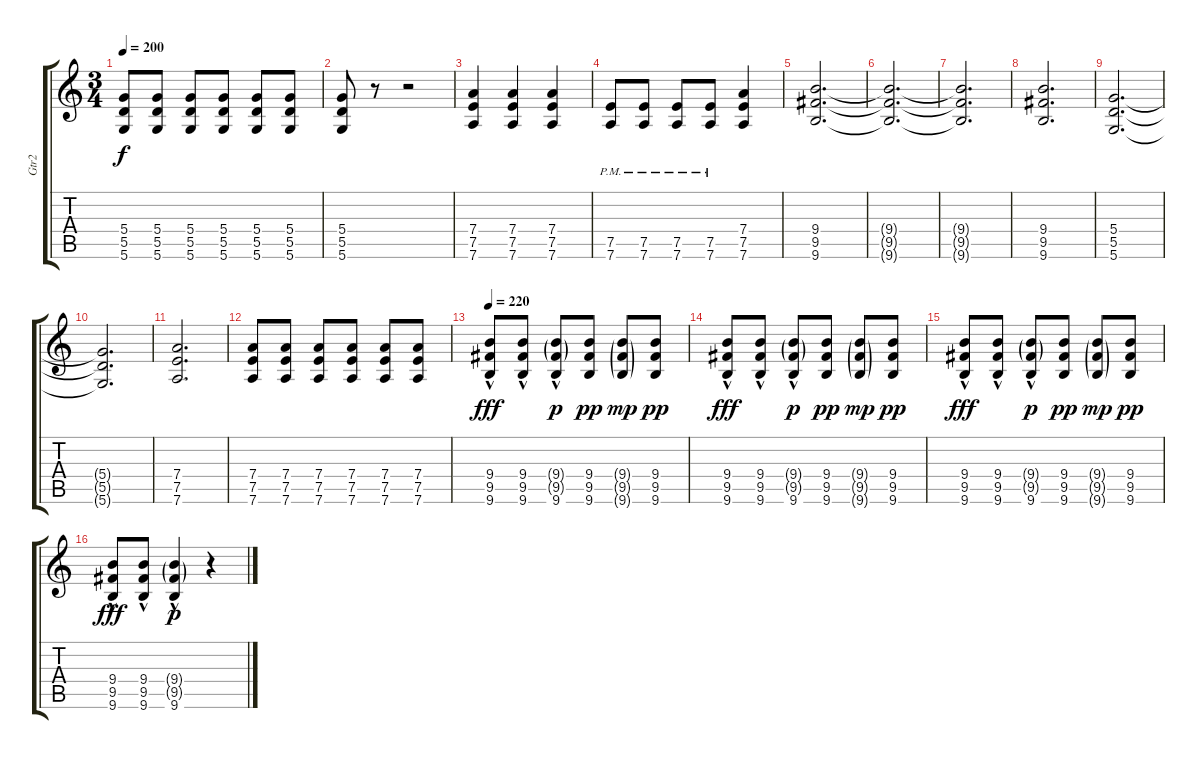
\track ("Gtr2" "Gtr2") {instrument electricguitarjazz}
\staff {score tabs}
\tuning (E4 B3 G3 D3 A2 D2) {hide}
\ts (3 4)
\tempo 200
\clef g2
\ks c
(5.4 5.5 5.6).8{dy f} (5.4 5.5 5.6).8 (5.4 5.5 5.6).8 (5.4 5.5 5.6).8 (5.4 5.5 5.6).8 (5.4 5.5 5.6).8 |
(5.4 5.5 5.6).8 r.8 r.2 |
(7.4 7.5 7.6).4 (7.4 7.5 7.6).4 (7.4 7.5 7.6).4 |
(7.5{pm} 7.6{pm}).8 (7.5{pm} 7.6{pm}).8 (7.5{pm} 7.6{pm}).8 (7.5{pm} 7.6{pm}).8 (7.4 7.5 7.6).4 |
(9.4 9.5 9.6).2{d} |
(9.4{t} 9.5{t} 9.6{t}).2{d} |
(9.4{t} 9.5{t} 9.6{t}).2{d} |
(9.4 9.5 9.6).2{d} |
(5.4 5.5 5.6).2{d} |
(5.4{t} 5.5{t} 5.6{t}).2{d} |
(7.4 7.5 7.6).2{d} |
(7.4 7.5 7.6).8 (7.4 7.5 7.6).8 (7.4 7.5 7.6).8 (7.4 7.5 7.6).8 (7.4 7.5 7.6).8 (7.4 7.5 7.6).8 |
\tempo 220
(9.4 9.5 9.6{hac}).8{dy fff} (9.4 9.5 9.6{hac}).8 (9.4{g} 9.5{g} 9.6{hac}).8{dy p} (9.4 9.5 9.6).8{dy pp} (9.4{g} 9.5{g} 9.6{g}).8{dy mp} (9.4 9.5 9.6).8{dy pp} |
(9.4 9.5 9.6{hac}).8{dy fff} (9.4 9.5 9.6{hac}).8 (9.4{g} 9.5{g} 9.6{hac}).8{dy p} (9.4 9.5 9.6).8{dy pp} (9.4{g} 9.5{g} 9.6{g}).8{dy mp} (9.4 9.5 9.6).8{dy pp} |
(9.4 9.5 9.6{hac}).8{dy fff} (9.4 9.5 9.6{hac}).8 (9.4{g} 9.5{g} 9.6{hac}).8{dy p} (9.4 9.5 9.6).8{dy pp} (9.4{g} 9.5{g} 9.6{g}).8{dy mp} (9.4 9.5 9.6).8{dy pp} |
(9.4 9.5 9.6{hac}).8{dy fff} (9.4 9.5 9.6{hac}).8 (9.4{g} 9.5{g} 9.6{hac}).4{dy p} r.4
